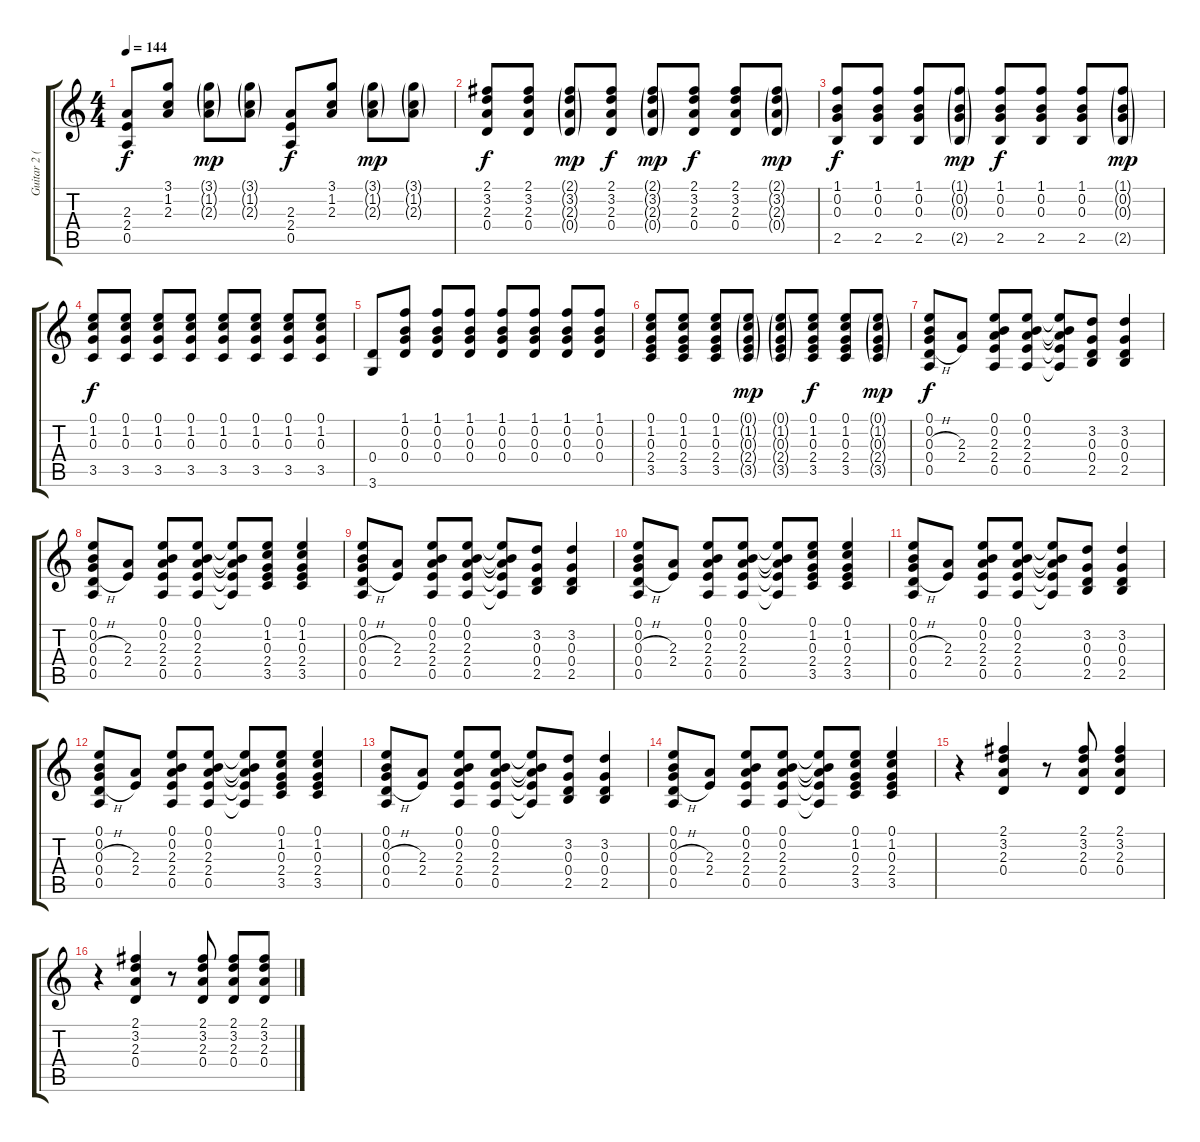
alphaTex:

\track ("Guitar 2 (12-string)" "Guitar 2 (") {instrument acousticguitarsteel}
\staff {score tabs}
\tuning (E4 B3 G3 D3 A2 E2) {hide}
\ts (4 4)
\tempo 144
\clef g2
\ks c
(2.3 2.4 0.5).8{dy f} (3.1 1.2 2.3).8 (3.1{g} 1.2{g} 2.3{g}).8{dy mp} (3.1{g} 1.2{g} 2.3{g}).8 (2.3 2.4 0.5).8{dy f} (3.1 1.2 2.3).8 (3.1{g} 1.2{g} 2.3{g}).8{dy mp} (3.1{g} 1.2{g} 2.3{g}).8 |
(2.1 3.2 2.3 0.4).8{dy f} (2.1 3.2 2.3 0.4).8 (2.1{g} 3.2{g} 2.3{g} 0.4{g}).8{dy mp} (2.1 3.2 2.3 0.4).8{dy f} (2.1{g} 3.2{g} 2.3{g} 0.4{g}).8{dy mp} (2.1 3.2 2.3 0.4).8{dy f} (2.1 3.2 2.3 0.4).8 (2.1{g} 3.2{g} 2.3{g} 0.4{g}).8{dy mp} |
(1.1 0.2 0.3 2.5).8{dy f} (1.1 0.2 0.3 2.5).8 (1.1 0.2 0.3 2.5).8 (1.1{g} 0.2{g} 0.3{g} 2.5{g}).8{dy mp} (1.1 0.2 0.3 2.5).8{dy f} (1.1 0.2 0.3 2.5).8 (1.1 0.2 0.3 2.5).8 (1.1{g} 0.2{g} 0.3{g} 2.5{g}).8{dy mp} |
(0.1 1.2 0.3 3.5).8{dy f} (0.1 1.2 0.3 3.5).8 (0.1 1.2 0.3 3.5).8 (0.1 1.2 0.3 3.5).8 (0.1 1.2 0.3 3.5).8 (0.1 1.2 0.3 3.5).8 (0.1 1.2 0.3 3.5).8 (0.1 1.2 0.3 3.5).8 |
(0.4 3.6).8 (1.1 0.2 0.3 0.4).8 (1.1 0.2 0.3 0.4).8 (1.1 0.2 0.3 0.4).8 (1.1 0.2 0.3 0.4).8 (1.1 0.2 0.3 0.4).8 (1.1 0.2 0.3 0.4).8 (1.1 0.2 0.3 0.4).8 |
(0.1 1.2 0.3 2.4 3.5).8 (0.1 1.2 0.3 2.4 3.5).8 (0.1 1.2 0.3 2.4 3.5).8 (0.1{g} 1.2{g} 0.3{g} 2.4{g} 3.5{g}).8{dy mp} (0.1{g} 1.2{g} 0.3{g} 2.4{g} 3.5{g}).8 (0.1 1.2 0.3 2.4 3.5).8{dy f} (0.1 1.2 0.3 2.4 3.5).8 (0.1{g} 1.2{g} 0.3{g} 2.4{g} 3.5{g}).8{dy mp} |
(0.1 0.2 0.3{h} 0.4{h} 0.5).8{dy f} (2.3 2.4).8 (0.1 0.2 2.3 2.4 0.5).8 (0.1 0.2 2.3 2.4 0.5).8 (0.1{t} 0.2{t} 2.3{t} 2.4{t} 0.5{t}).8 (3.2 0.3 0.4 2.5).8 (3.2 0.3 0.4 2.5).4 |
(0.1 0.2 0.3{h} 0.4{h} 0.5).8 (2.3 2.4).8 (0.1 0.2 2.3 2.4 0.5).8 (0.1 0.2 2.3 2.4 0.5).8 (0.1{t} 0.2{t} 2.3{t} 2.4{t} 0.5{t}).8 (0.1 1.2 0.3 2.4 3.5).8 (0.1 1.2 0.3 2.4 3.5).4 |
(0.1 0.2 0.3{h} 0.4{h} 0.5).8 (2.3 2.4).8 (0.1 0.2 2.3 2.4 0.5).8 (0.1 0.2 2.3 2.4 0.5).8 (0.1{t} 0.2{t} 2.3{t} 2.4{t} 0.5{t}).8 (3.2 0.3 0.4 2.5).8 (3.2 0.3 0.4 2.5).4 |
(0.1 0.2 0.3{h} 0.4{h} 0.5).8 (2.3 2.4).8 (0.1 0.2 2.3 2.4 0.5).8 (0.1 0.2 2.3 2.4 0.5).8 (0.1{t} 0.2{t} 2.3{t} 2.4{t} 0.5{t}).8 (0.1 1.2 0.3 2.4 3.5).8 (0.1 1.2 0.3 2.4 3.5).4 |
(0.1 0.2 0.3{h} 0.4{h} 0.5).8 (2.3 2.4).8 (0.1 0.2 2.3 2.4 0.5).8 (0.1 0.2 2.3 2.4 0.5).8 (0.1{t} 0.2{t} 2.3{t} 2.4{t} 0.5{t}).8 (3.2 0.3 0.4 2.5).8 (3.2 0.3 0.4 2.5).4 |
(0.1 0.2 0.3{h} 0.4{h} 0.5).8 (2.3 2.4).8 (0.1 0.2 2.3 2.4 0.5).8 (0.1 0.2 2.3 2.4 0.5).8 (0.1{t} 0.2{t} 2.3{t} 2.4{t} 0.5{t}).8 (0.1 1.2 0.3 2.4 3.5).8 (0.1 1.2 0.3 2.4 3.5).4 |
(0.1 0.2 0.3{h} 0.4{h} 0.5).8 (2.3 2.4).8 (0.1 0.2 2.3 2.4 0.5).8 (0.1 0.2 2.3 2.4 0.5).8 (0.1{t} 0.2{t} 2.3{t} 2.4{t} 0.5{t}).8 (3.2 0.3 0.4 2.5).8 (3.2 0.3 0.4 2.5).4 |
(0.1 0.2 0.3{h} 0.4{h} 0.5).8 (2.3 2.4).8 (0.1 0.2 2.3 2.4 0.5).8 (0.1 0.2 2.3 2.4 0.5).8 (0.1{t} 0.2{t} 2.3{t} 2.4{t} 0.5{t}).8 (0.1 1.2 0.3 2.4 3.5).8 (0.1 1.2 0.3 2.4 3.5).4 |
r.4 (2.1 3.2 2.3 0.4).4 r.8 (2.1 3.2 2.3 0.4).8 (2.1 3.2 2.3 0.4).4 |
r.4 (2.1 3.2 2.3 0.4).4 r.8 (2.1 3.2 2.3 0.4).8 (2.1 3.2 2.3 0.4).8 (2.1 3.2 2.3 0.4).8
